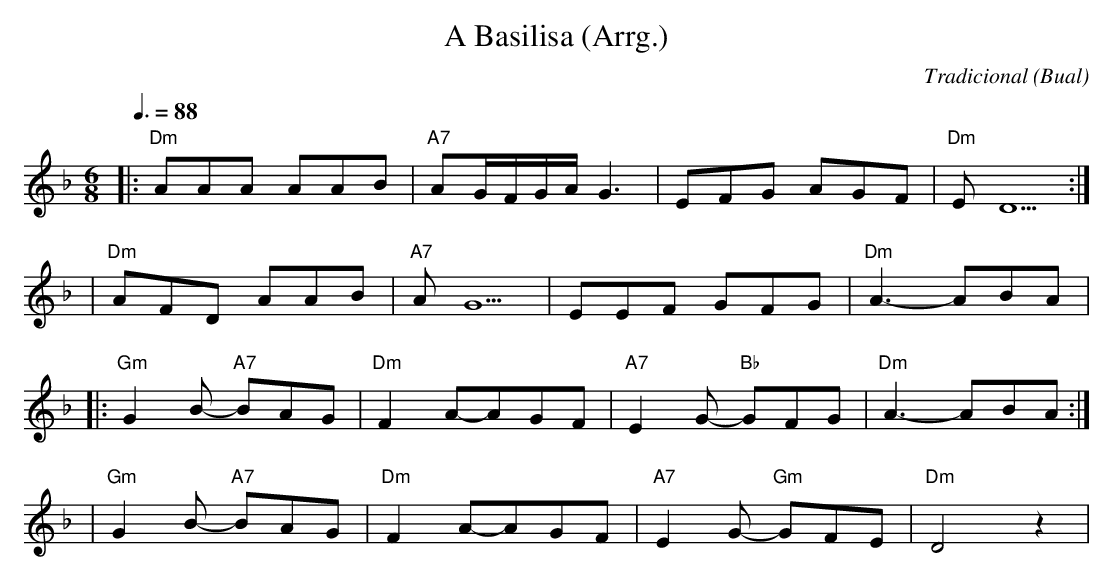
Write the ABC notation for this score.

X:1
T:A Basilisa (Arrg.)
C:Tradicional
O:Bual
M:6/8
L:1/8
Q:3/8=88
K:Dm
|:"Dm"AAA AAB|"A7"AG/F/G/A/ G3|EFG AGF|"Dm"E D5 :|
|"Dm"AFD AAB|"A7"A G5|EEF GFG|"Dm"A3-ABA|
|:"Gm"G2B- "A7"BAG|"Dm"F2 A-AGF|"A7"E2G- "Bb"GFG|"Dm"A3- ABA :|
|"Gm"G2B- "A7"BAG|"Dm"F2 A-AGF|"A7"E2G- "Gm"GFE|"Dm"D4 z2|
